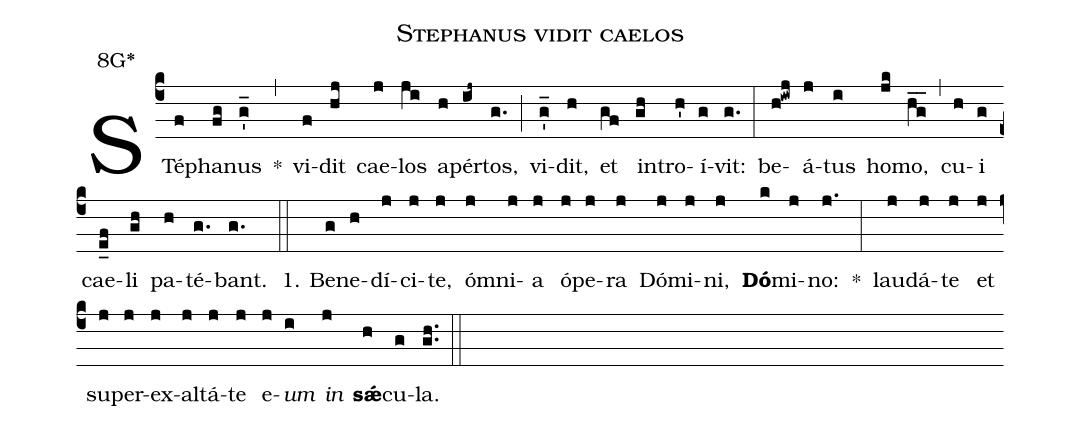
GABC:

name:Stephanus vidit caelos;
office-part:Antiphona;
mode:8;
annotation: 8G*;
%%
(c4) STé(f)pha(fg)nus(g'_) *(,) vi(f)dit(hj) cae(j)los(ji) a(h)pér(ij~)tos,(g.) (;) vi(g'_)dit,(h) et(gf) in(gh)tro(h')í(g)vit:(g.) (:) be(h!iwj)á(j)tus(i) ho(jk)mo,(hg__) (,) cu(h)i(g) cae(e_f)li(gh) pa(h)té(g.)bant.(g.) (::)
1. Be(g)ne(h)dí(j)ci(j)te,(j) óm(j)ni(j)a(j) ó(j)pe(j)ra(j) Dó(j)mi(j)ni,(j) <b>Dó</b>(k)mi(j)no:(j.) *(:) lau(j)dá(j)te(j) et(j) su(j)per(j)ex(j)al(j)tá(j)te(j) e(j)<i>um</i>(i) <i>in</i>(j) <b>s<sp>'ae</sp></b>(h)cu(g)la.(gh..) (::)
